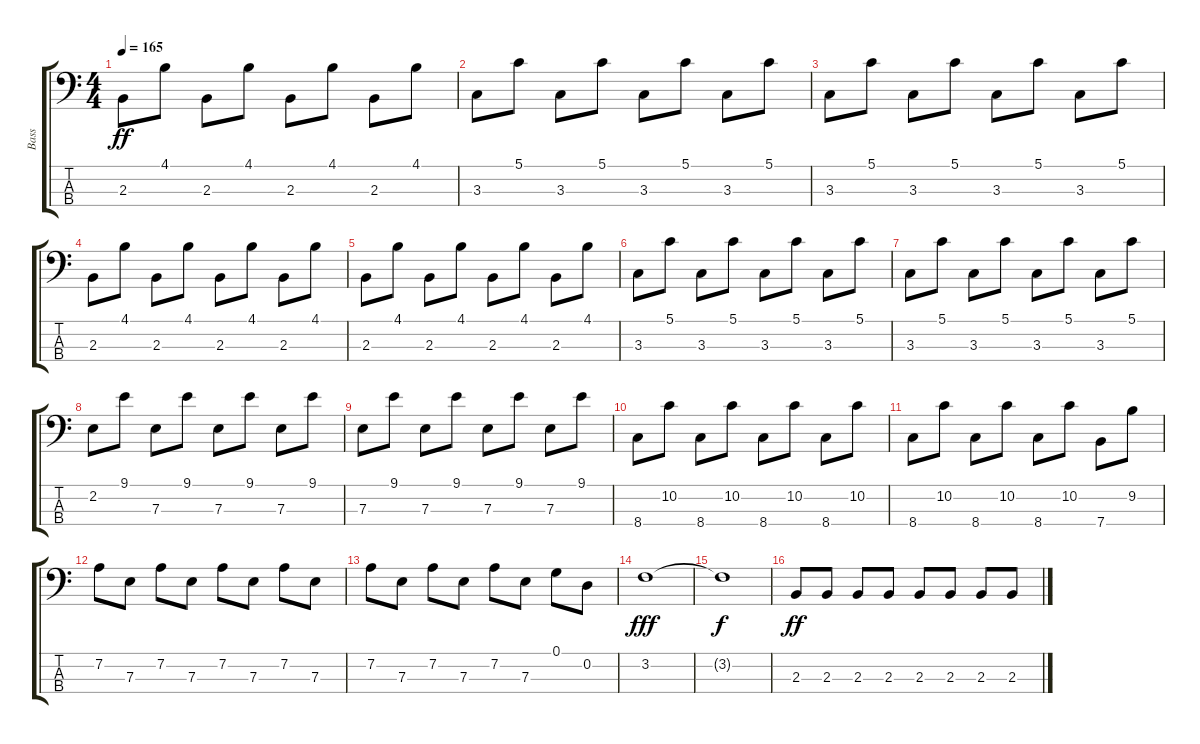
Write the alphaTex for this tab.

\track ("Bass" "Bass") {instrument fretlessbass}
\staff {score tabs}
\tuning (G2 D2 A1 E1) {hide}
\ts (4 4)
\tempo 165
\clef f4
\ks c
2.3.8{dy ff} 4.1.8 2.3.8 4.1.8 2.3.8 4.1.8 2.3.8 4.1.8 |
3.3.8 5.1.8 3.3.8 5.1.8 3.3.8 5.1.8 3.3.8 5.1.8 |
3.3.8 5.1.8 3.3.8 5.1.8 3.3.8 5.1.8 3.3.8 5.1.8 |
2.3.8 4.1.8 2.3.8 4.1.8 2.3.8 4.1.8 2.3.8 4.1.8 |
2.3.8 4.1.8 2.3.8 4.1.8 2.3.8 4.1.8 2.3.8 4.1.8 |
3.3.8 5.1.8 3.3.8 5.1.8 3.3.8 5.1.8 3.3.8 5.1.8 |
3.3.8 5.1.8 3.3.8 5.1.8 3.3.8 5.1.8 3.3.8 5.1.8 |
2.2.8 9.1.8 7.3.8 9.1.8 7.3.8 9.1.8 7.3.8 9.1.8 |
7.3.8 9.1.8 7.3.8 9.1.8 7.3.8 9.1.8 7.3.8 9.1.8 |
8.4.8 10.2.8 8.4.8 10.2.8 8.4.8 10.2.8 8.4.8 10.2.8 |
8.4.8 10.2.8 8.4.8 10.2.8 8.4.8 10.2.8 7.4.8 9.2.8 |
7.2.8 7.3.8 7.2.8 7.3.8 7.2.8 7.3.8 7.2.8 7.3.8 |
7.2.8 7.3.8 7.2.8 7.3.8 7.2.8 7.3.8 0.1.8 0.2.8 |
3.2.1{dy fff} |
3.2{t}.1{dy f} |
2.3.8{dy ff} 2.3.8 2.3.8 2.3.8 2.3.8 2.3.8 2.3.8 2.3.8
